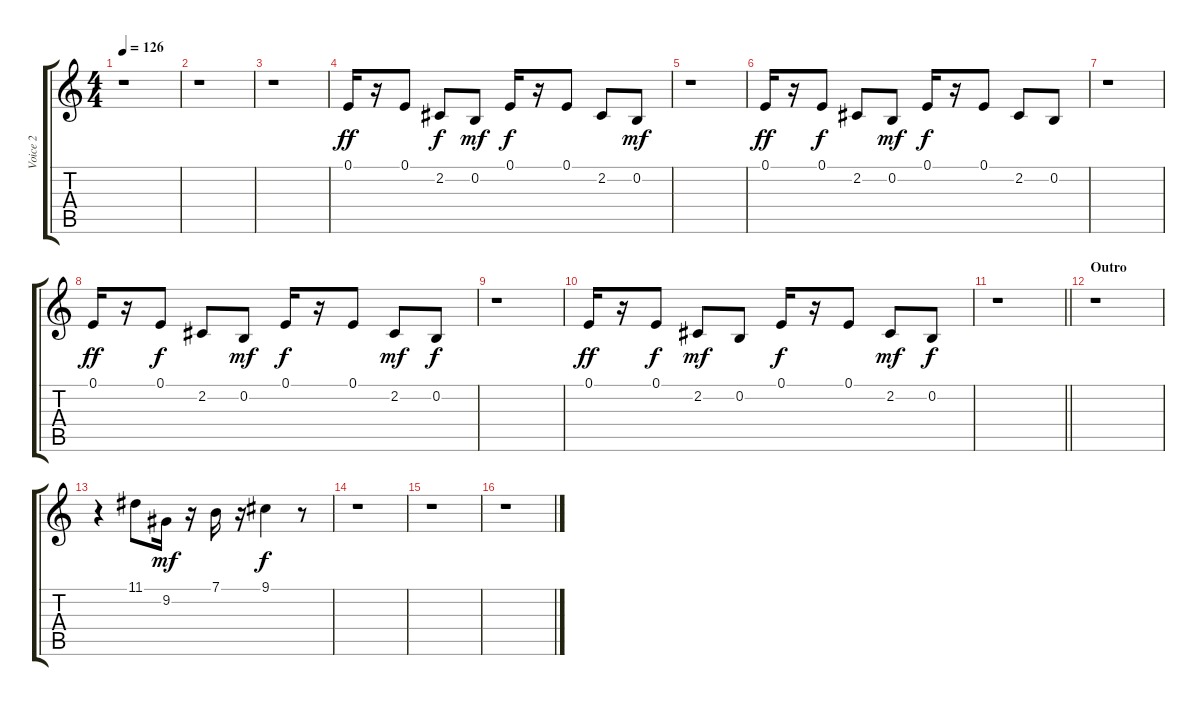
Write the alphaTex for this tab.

\track ("Voice 2" "Voice 2") {instrument lead2sawtooth}
\staff {score tabs}
\tuning (E4 B3 G3 D3 A2 E2) {hide}
\ts (4 4)
\tempo 126
\clef g2
\ks c
r.1{dy f} |
r.1 |
r.1 |
0.1.16{dy ff} r.16 0.1.8 2.2.8{dy f} 0.2.8{dy mf} 0.1.16{dy f} r.16 0.1.8 2.2.8 0.2.8{dy mf} |
r.1 |
0.1.16{dy ff} r.16 0.1.8{dy f} 2.2.8 0.2.8{dy mf} 0.1.16{dy f} r.16 0.1.8 2.2.8 0.2.8 |
r.1 |
0.1.16{dy ff} r.16 0.1.8{dy f} 2.2.8 0.2.8{dy mf} 0.1.16{dy f} r.16 0.1.8 2.2.8{dy mf} 0.2.8{dy f} |
r.1 |
0.1.16{dy ff} r.16 0.1.8{dy f} 2.2.8{dy mf} 0.2.8 0.1.16{dy f} r.16 0.1.8 2.2.8{dy mf} 0.2.8{dy f} |
\barLineRight lightlight
r.1 |
\section ("" "Outro")
r.1 |
r.4 11.1.8 9.2.16{dy mf} r.16 7.1.16 r.16 9.1.4{dy f} r.8 |
r.1 |
r.1 |
r.1
